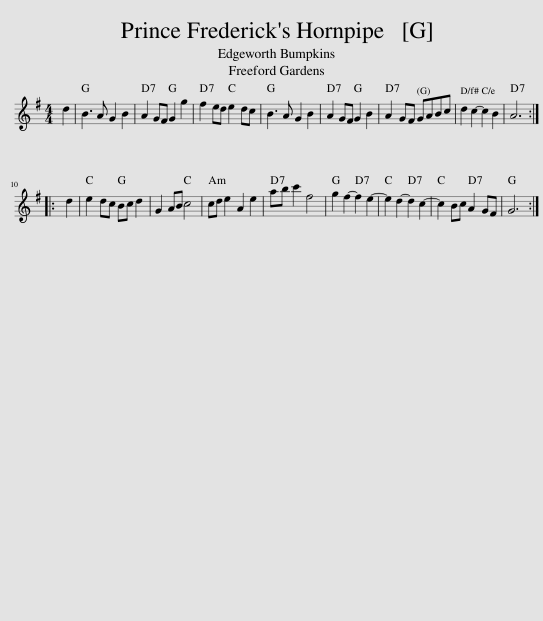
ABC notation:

X:1
L:1/8
M:4/4
I:linebreak $
K:G
V:1 treble
V:1
 d2 | B3 A G2 B2 | A2 GF G2 g2 | f2 ed e2 dc | B3 A G2 B2 | %5
 A2 GF G2 B2 | A2 GF GABc | d2 c2- c2 B2 | A6 ::$ d2 | %10
 e2 dc Bc d2 | G2 AB c4 | cd e2 A2 e2 | ab c'2 f4 | g2 f2- f2 e2- | %15
 e2 d2- d2 c2- | c2 Bc A2 GF | G6 :| %18
